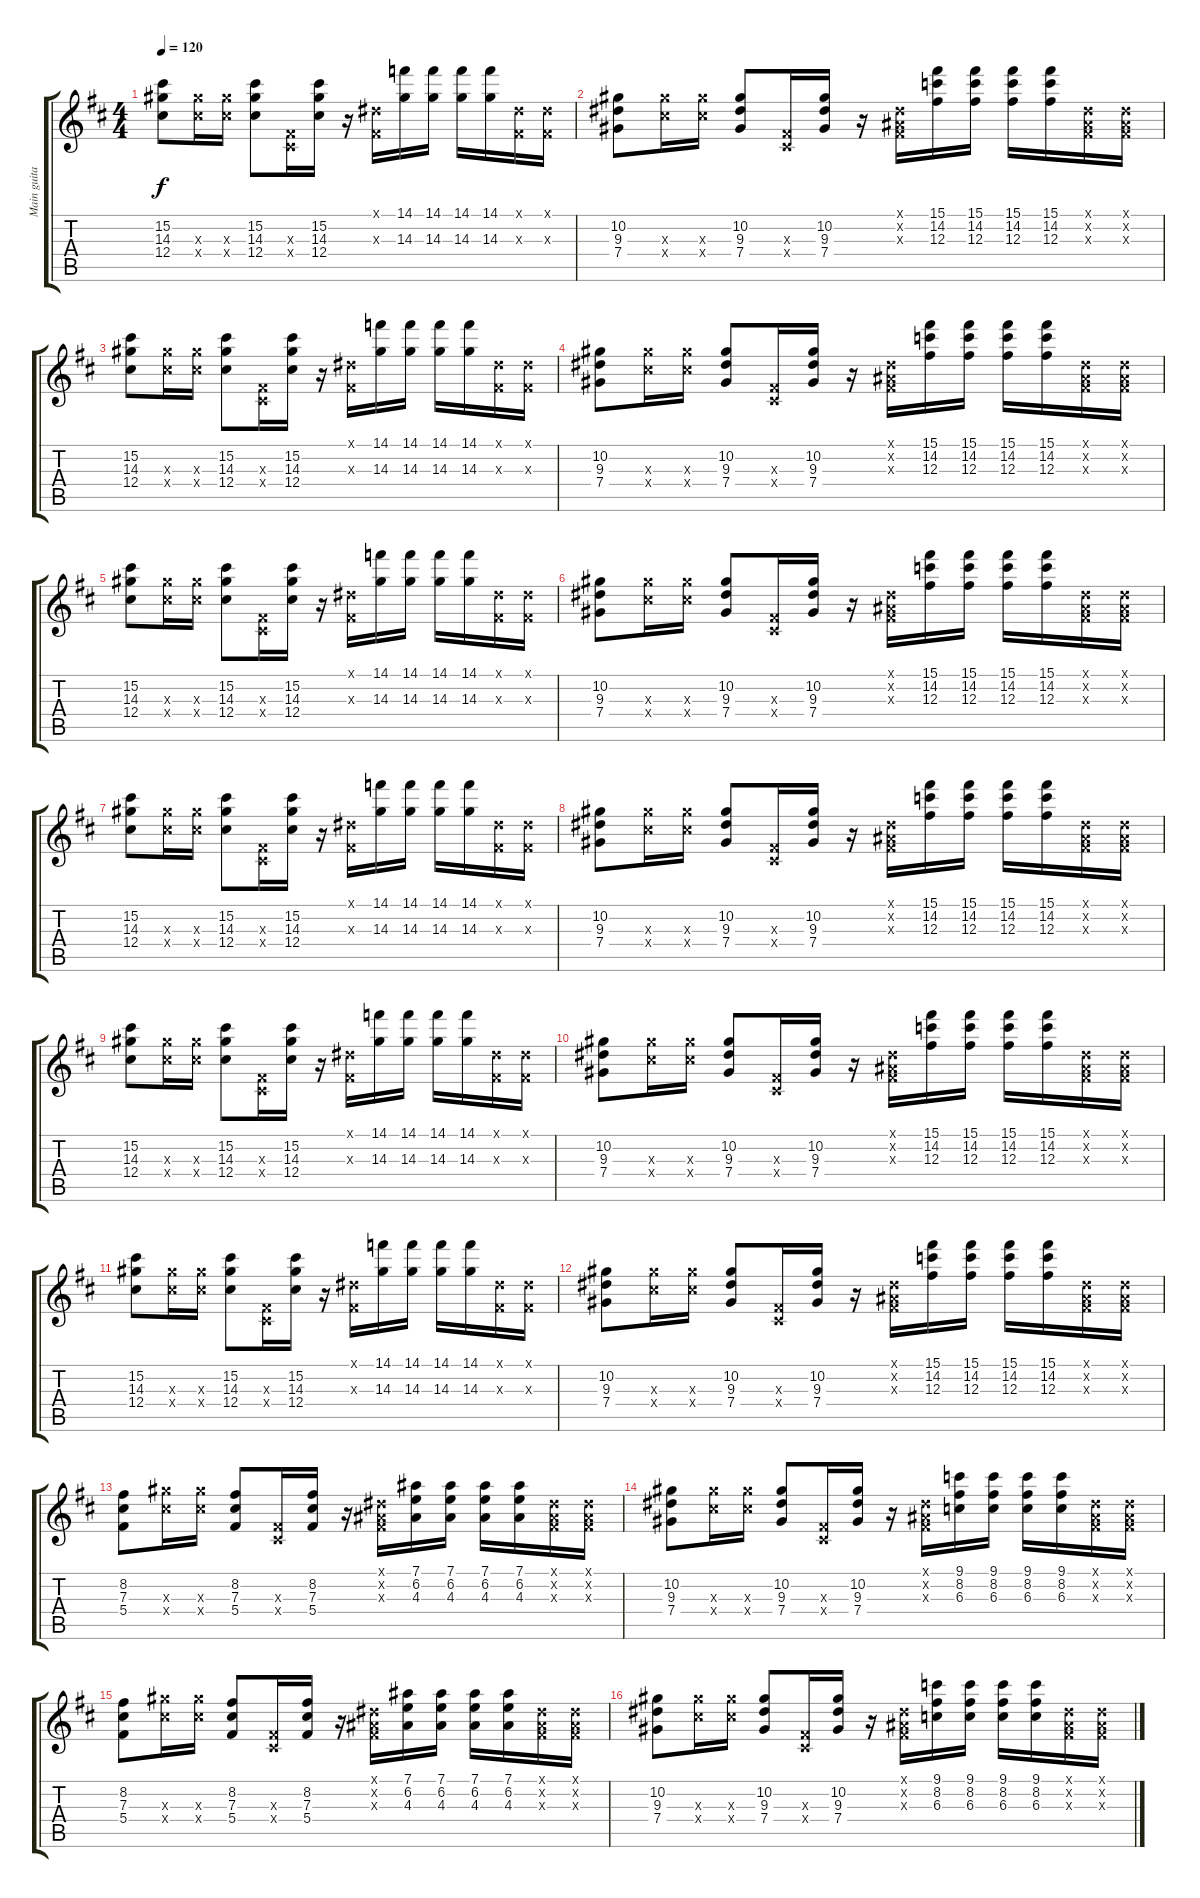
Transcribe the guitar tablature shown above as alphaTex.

\track ("Main guitar" "Main guita") {instrument electricguitarclean}
\staff {score tabs}
\tuning (Eb4 Bb3 Gb3 Db3 Ab2 Eb2) {hide}
\ts (4 4)
\tempo 120
\clef g2
\ks d
(15.2 14.3 12.4).8{dy f} (14.3{x} 12.4{x}).16 (14.3{x} 12.4{x}).16 (15.2 14.3 12.4).8 (0.3{x} 0.4{x}).16 (15.2 14.3 12.4).16 r.16 (0.1{x} 0.3{x}).16 (14.1 14.3).16 (14.1 14.3).16 (14.1 14.3).16 (14.1 14.3).16 (0.1{x} 0.3{x}).16 (0.1{x} 0.3{x}).16 |
(10.2 9.3 7.4).8 (14.3{x} 12.4{x}).16 (14.3{x} 12.4{x}).16 (10.2 9.3 7.4).8 (0.3{x} 0.4{x}).16 (10.2 9.3 7.4).16 r.16 (0.1{x} 0.2{x} 0.3{x}).16 (15.1 14.2 12.3).16 (15.1 14.2 12.3).16 (15.1 14.2 12.3).16 (15.1 14.2 12.3).16 (0.1{x} 0.2{x} 0.3{x}).16 (0.1{x} 0.2{x} 0.3{x}).16 |
(15.2 14.3 12.4).8 (14.3{x} 12.4{x}).16 (14.3{x} 12.4{x}).16 (15.2 14.3 12.4).8 (0.3{x} 0.4{x}).16 (15.2 14.3 12.4).16 r.16 (0.1{x} 0.3{x}).16 (14.1 14.3).16 (14.1 14.3).16 (14.1 14.3).16 (14.1 14.3).16 (0.1{x} 0.3{x}).16 (0.1{x} 0.3{x}).16 |
(10.2 9.3 7.4).8 (14.3{x} 12.4{x}).16 (14.3{x} 12.4{x}).16 (10.2 9.3 7.4).8 (0.3{x} 0.4{x}).16 (10.2 9.3 7.4).16 r.16 (0.1{x} 0.2{x} 0.3{x}).16 (15.1 14.2 12.3).16 (15.1 14.2 12.3).16 (15.1 14.2 12.3).16 (15.1 14.2 12.3).16 (0.1{x} 0.2{x} 0.3{x}).16 (0.1{x} 0.2{x} 0.3{x}).16 |
(15.2 14.3 12.4).8 (14.3{x} 12.4{x}).16 (14.3{x} 12.4{x}).16 (15.2 14.3 12.4).8 (0.3{x} 0.4{x}).16 (15.2 14.3 12.4).16 r.16 (0.1{x} 0.3{x}).16 (14.1 14.3).16 (14.1 14.3).16 (14.1 14.3).16 (14.1 14.3).16 (0.1{x} 0.3{x}).16 (0.1{x} 0.3{x}).16 |
(10.2 9.3 7.4).8 (14.3{x} 12.4{x}).16 (14.3{x} 12.4{x}).16 (10.2 9.3 7.4).8 (0.3{x} 0.4{x}).16 (10.2 9.3 7.4).16 r.16 (0.1{x} 0.2{x} 0.3{x}).16 (15.1 14.2 12.3).16 (15.1 14.2 12.3).16 (15.1 14.2 12.3).16 (15.1 14.2 12.3).16 (0.1{x} 0.2{x} 0.3{x}).16 (0.1{x} 0.2{x} 0.3{x}).16 |
(15.2 14.3 12.4).8 (14.3{x} 12.4{x}).16 (14.3{x} 12.4{x}).16 (15.2 14.3 12.4).8 (0.3{x} 0.4{x}).16 (15.2 14.3 12.4).16 r.16 (0.1{x} 0.3{x}).16 (14.1 14.3).16 (14.1 14.3).16 (14.1 14.3).16 (14.1 14.3).16 (0.1{x} 0.3{x}).16 (0.1{x} 0.3{x}).16 |
(10.2 9.3 7.4).8 (14.3{x} 12.4{x}).16 (14.3{x} 12.4{x}).16 (10.2 9.3 7.4).8 (0.3{x} 0.4{x}).16 (10.2 9.3 7.4).16 r.16 (0.1{x} 0.2{x} 0.3{x}).16 (15.1 14.2 12.3).16 (15.1 14.2 12.3).16 (15.1 14.2 12.3).16 (15.1 14.2 12.3).16 (0.1{x} 0.2{x} 0.3{x}).16 (0.1{x} 0.2{x} 0.3{x}).16 |
(15.2 14.3 12.4).8 (14.3{x} 12.4{x}).16 (14.3{x} 12.4{x}).16 (15.2 14.3 12.4).8 (0.3{x} 0.4{x}).16 (15.2 14.3 12.4).16 r.16 (0.1{x} 0.3{x}).16 (14.1 14.3).16 (14.1 14.3).16 (14.1 14.3).16 (14.1 14.3).16 (0.1{x} 0.3{x}).16 (0.1{x} 0.3{x}).16 |
(10.2 9.3 7.4).8 (14.3{x} 12.4{x}).16 (14.3{x} 12.4{x}).16 (10.2 9.3 7.4).8 (0.3{x} 0.4{x}).16 (10.2 9.3 7.4).16 r.16 (0.1{x} 0.2{x} 0.3{x}).16 (15.1 14.2 12.3).16 (15.1 14.2 12.3).16 (15.1 14.2 12.3).16 (15.1 14.2 12.3).16 (0.1{x} 0.2{x} 0.3{x}).16 (0.1{x} 0.2{x} 0.3{x}).16 |
(15.2 14.3 12.4).8 (14.3{x} 12.4{x}).16 (14.3{x} 12.4{x}).16 (15.2 14.3 12.4).8 (0.3{x} 0.4{x}).16 (15.2 14.3 12.4).16 r.16 (0.1{x} 0.3{x}).16 (14.1 14.3).16 (14.1 14.3).16 (14.1 14.3).16 (14.1 14.3).16 (0.1{x} 0.3{x}).16 (0.1{x} 0.3{x}).16 |
(10.2 9.3 7.4).8 (14.3{x} 12.4{x}).16 (14.3{x} 12.4{x}).16 (10.2 9.3 7.4).8 (0.3{x} 0.4{x}).16 (10.2 9.3 7.4).16 r.16 (0.1{x} 0.2{x} 0.3{x}).16 (15.1 14.2 12.3).16 (15.1 14.2 12.3).16 (15.1 14.2 12.3).16 (15.1 14.2 12.3).16 (0.1{x} 0.2{x} 0.3{x}).16 (0.1{x} 0.2{x} 0.3{x}).16 |
(8.2 7.3 5.4).8 (14.3{x} 12.4{x}).16 (14.3{x} 12.4{x}).16 (8.2 7.3 5.4).8 (0.3{x} 0.4{x}).16 (8.2 7.3 5.4).16 r.16 (0.1{x} 0.2{x} 0.3{x}).16 (7.1 6.2 4.3).16 (7.1 6.2 4.3).16 (7.1 6.2 4.3).16 (7.1 6.2 4.3).16 (0.1{x} 0.2{x} 0.3{x}).16 (0.1{x} 0.2{x} 0.3{x}).16 |
(10.2 9.3 7.4).8 (14.3{x} 12.4{x}).16 (14.3{x} 12.4{x}).16 (10.2 9.3 7.4).8 (0.3{x} 0.4{x}).16 (10.2 9.3 7.4).16 r.16 (0.1{x} 0.2{x} 0.3{x}).16 (9.1 8.2 6.3).16 (9.1 8.2 6.3).16 (9.1 8.2 6.3).16 (9.1 8.2 6.3).16 (0.1{x} 0.2{x} 0.3{x}).16 (0.1{x} 0.2{x} 0.3{x}).16 |
(8.2 7.3 5.4).8 (14.3{x} 12.4{x}).16 (14.3{x} 12.4{x}).16 (8.2 7.3 5.4).8 (0.3{x} 0.4{x}).16 (8.2 7.3 5.4).16 r.16 (0.1{x} 0.2{x} 0.3{x}).16 (7.1 6.2 4.3).16 (7.1 6.2 4.3).16 (7.1 6.2 4.3).16 (7.1 6.2 4.3).16 (0.1{x} 0.2{x} 0.3{x}).16 (0.1{x} 0.2{x} 0.3{x}).16 |
(10.2 9.3 7.4).8 (14.3{x} 12.4{x}).16 (14.3{x} 12.4{x}).16 (10.2 9.3 7.4).8 (0.3{x} 0.4{x}).16 (10.2 9.3 7.4).16 r.16 (0.1{x} 0.2{x} 0.3{x}).16 (9.1 8.2 6.3).16 (9.1 8.2 6.3).16 (9.1 8.2 6.3).16 (9.1 8.2 6.3).16 (0.1{x} 0.2{x} 0.3{x}).16 (0.1{x} 0.2{x} 0.3{x}).16
